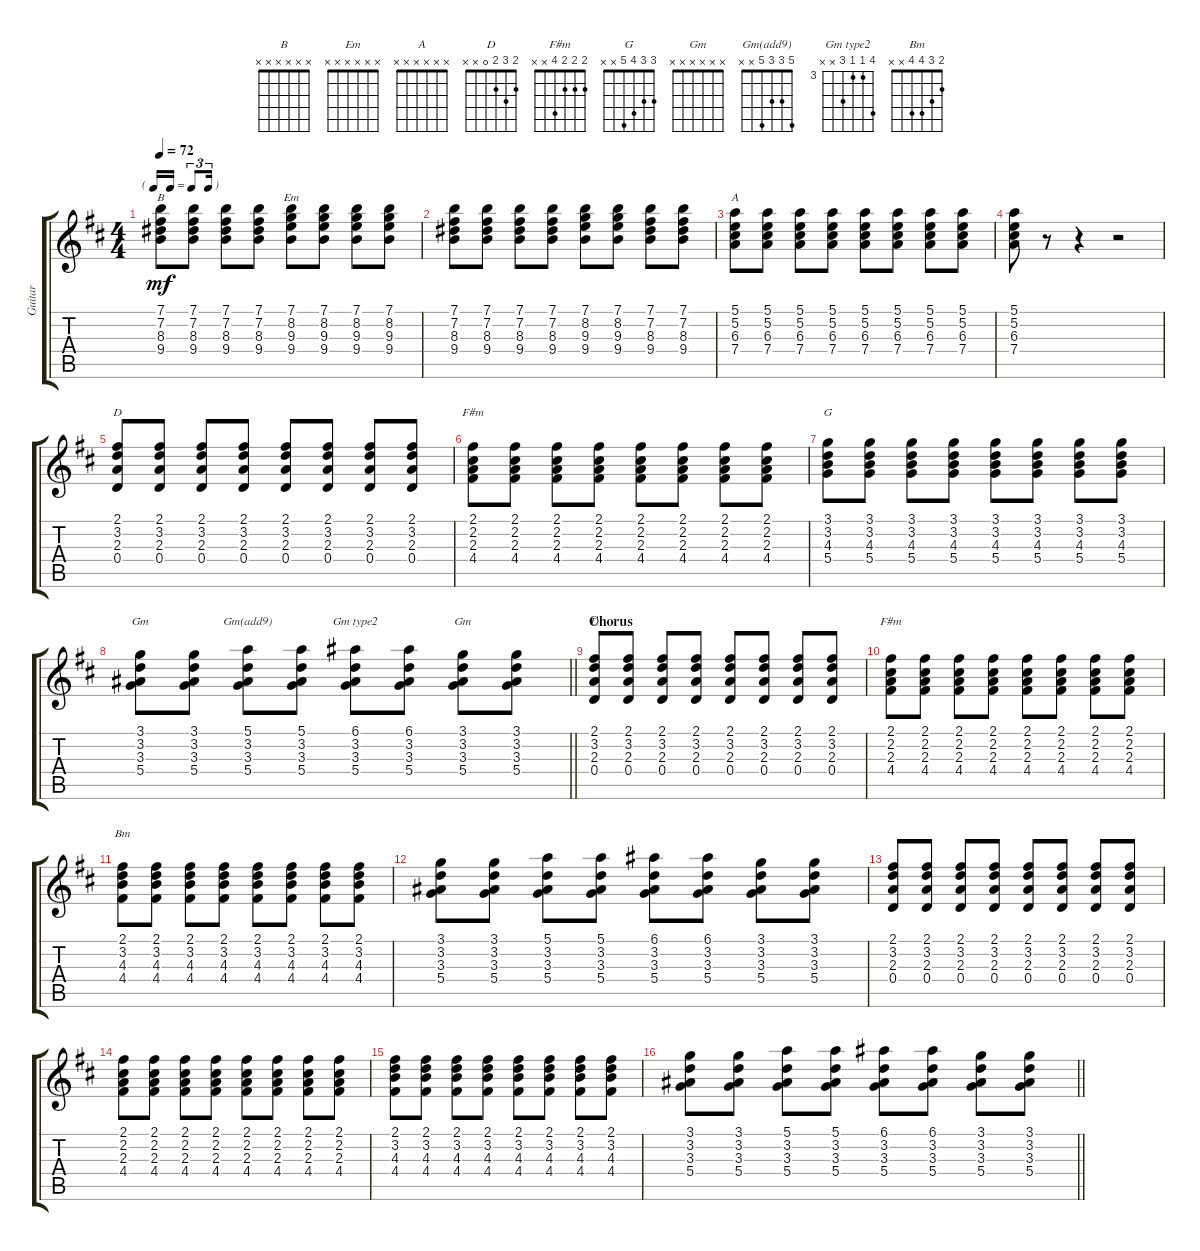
\track ("Guitar" "Guitar") {instrument acousticguitarnylon}
\staff {score tabs}
\tuning (E4 B3 G3 D3 A2 E2) {hide}
\chord ("B" x x x x x x)
\chord ("Em" x x x x x x)
\chord ("A" x x x x x x)
\chord ("D" x x x x x x)
\chord ("F#m" x x x x x x)
\chord ("G" 3 3 4 5 x x)
\chord ("Gm" 3 3 3 5 x x)
\chord ("Gm(add9)" 5 3 3 5 x x)
\chord ("Gm type2" 6 3 3 5 x x) {firstfret 3}
\chord ("Gm" x x x x x x)
\chord ("D" 2 3 2 0 x x)
\chord ("F#m" 2 2 2 4 x x)
\chord ("Bm" 2 3 4 4 x x)
\ts (4 4)
\tf triplet16th
\tempo 72
\clef g2
\ks d
(7.1 7.2 8.3 9.4).8{ch "B" dy mf} (7.1 7.2 8.3 9.4).8 (7.1 7.2 8.3 9.4).8 (7.1 7.2 8.3 9.4).8 (7.1 8.2 9.3 9.4).8{ch "Em"} (7.1 8.2 9.3 9.4).8 (7.1 8.2 9.3 9.4).8 (7.1 8.2 9.3 9.4).8 |
(7.1 7.2 8.3 9.4).8 (7.1 7.2 8.3 9.4).8 (7.1 7.2 8.3 9.4).8 (7.1 7.2 8.3 9.4).8 (7.1 8.2 9.3 9.4).8 (7.1 8.2 9.3 9.4).8 (7.1 7.2 8.3 9.4).8 (7.1 7.2 8.3 9.4).8 |
(5.1 5.2 6.3 7.4).8{ch "A"} (5.1 5.2 6.3 7.4).8 (5.1 5.2 6.3 7.4).8 (5.1 5.2 6.3 7.4).8 (5.1 5.2 6.3 7.4).8 (5.1 5.2 6.3 7.4).8 (5.1 5.2 6.3 7.4).8 (5.1 5.2 6.3 7.4).8 |
(5.1 5.2 6.3 7.4).8 r.8 r.4 r.2 |
(2.1 3.2 2.3 0.4).8{ch "D"} (2.1 3.2 2.3 0.4).8 (2.1 3.2 2.3 0.4).8 (2.1 3.2 2.3 0.4).8 (2.1 3.2 2.3 0.4).8 (2.1 3.2 2.3 0.4).8 (2.1 3.2 2.3 0.4).8 (2.1 3.2 2.3 0.4).8 |
(2.1 2.2 2.3 4.4).8{ch "F#m"} (2.1 2.2 2.3 4.4).8 (2.1 2.2 2.3 4.4).8 (2.1 2.2 2.3 4.4).8 (2.1 2.2 2.3 4.4).8 (2.1 2.2 2.3 4.4).8 (2.1 2.2 2.3 4.4).8 (2.1 2.2 2.3 4.4).8 |
(3.1 3.2 4.3 5.4).8{ch "G"} (3.1 3.2 4.3 5.4).8 (3.1 3.2 4.3 5.4).8 (3.1 3.2 4.3 5.4).8 (3.1 3.2 4.3 5.4).8 (3.1 3.2 4.3 5.4).8 (3.1 3.2 4.3 5.4).8 (3.1 3.2 4.3 5.4).8 |
\barLineRight lightlight
(3.1 3.2 3.3 5.4).8{ch "Gm"} (3.1 3.2 3.3 5.4).8 (5.1 3.2 3.3 5.4).8{ch "Gm(add9)"} (5.1 3.2 3.3 5.4).8 (6.1 3.2 3.3 5.4).8{ch "Gm type2"} (6.1 3.2 3.3 5.4).8 (3.1 3.2 3.3 5.4).8{ch "Gm"} (3.1 3.2 3.3 5.4).8 |
\section ("" "Chorus")
(2.1 3.2 2.3 0.4).8{ch "D"} (2.1 3.2 2.3 0.4).8 (2.1 3.2 2.3 0.4).8 (2.1 3.2 2.3 0.4).8 (2.1 3.2 2.3 0.4).8 (2.1 3.2 2.3 0.4).8 (2.1 3.2 2.3 0.4).8 (2.1 3.2 2.3 0.4).8 |
(2.1 2.2 2.3 4.4).8{ch "F#m"} (2.1 2.2 2.3 4.4).8 (2.1 2.2 2.3 4.4).8 (2.1 2.2 2.3 4.4).8 (2.1 2.2 2.3 4.4).8 (2.1 2.2 2.3 4.4).8 (2.1 2.2 2.3 4.4).8 (2.1 2.2 2.3 4.4).8 |
(2.1 3.2 4.3 4.4).8{ch "Bm"} (2.1 3.2 4.3 4.4).8 (2.1 3.2 4.3 4.4).8 (2.1 3.2 4.3 4.4).8 (2.1 3.2 4.3 4.4).8 (2.1 3.2 4.3 4.4).8 (2.1 3.2 4.3 4.4).8 (2.1 3.2 4.3 4.4).8 |
(3.1 3.2 3.3 5.4).8 (3.1 3.2 3.3 5.4).8 (5.1 3.2 3.3 5.4).8 (5.1 3.2 3.3 5.4).8 (6.1 3.2 3.3 5.4).8 (6.1 3.2 3.3 5.4).8 (3.1 3.2 3.3 5.4).8 (3.1 3.2 3.3 5.4).8 |
(2.1 3.2 2.3 0.4).8 (2.1 3.2 2.3 0.4).8 (2.1 3.2 2.3 0.4).8 (2.1 3.2 2.3 0.4).8 (2.1 3.2 2.3 0.4).8 (2.1 3.2 2.3 0.4).8 (2.1 3.2 2.3 0.4).8 (2.1 3.2 2.3 0.4).8 |
(2.1 2.2 2.3 4.4).8 (2.1 2.2 2.3 4.4).8 (2.1 2.2 2.3 4.4).8 (2.1 2.2 2.3 4.4).8 (2.1 2.2 2.3 4.4).8 (2.1 2.2 2.3 4.4).8 (2.1 2.2 2.3 4.4).8 (2.1 2.2 2.3 4.4).8 |
(2.1 3.2 4.3 4.4).8 (2.1 3.2 4.3 4.4).8 (2.1 3.2 4.3 4.4).8 (2.1 3.2 4.3 4.4).8 (2.1 3.2 4.3 4.4).8 (2.1 3.2 4.3 4.4).8 (2.1 3.2 4.3 4.4).8 (2.1 3.2 4.3 4.4).8 |
\barLineRight lightlight
(3.1 3.2 3.3 5.4).8 (3.1 3.2 3.3 5.4).8 (5.1 3.2 3.3 5.4).8 (5.1 3.2 3.3 5.4).8 (6.1 3.2 3.3 5.4).8 (6.1 3.2 3.3 5.4).8 (3.1 3.2 3.3 5.4).8 (3.1 3.2 3.3 5.4).8
